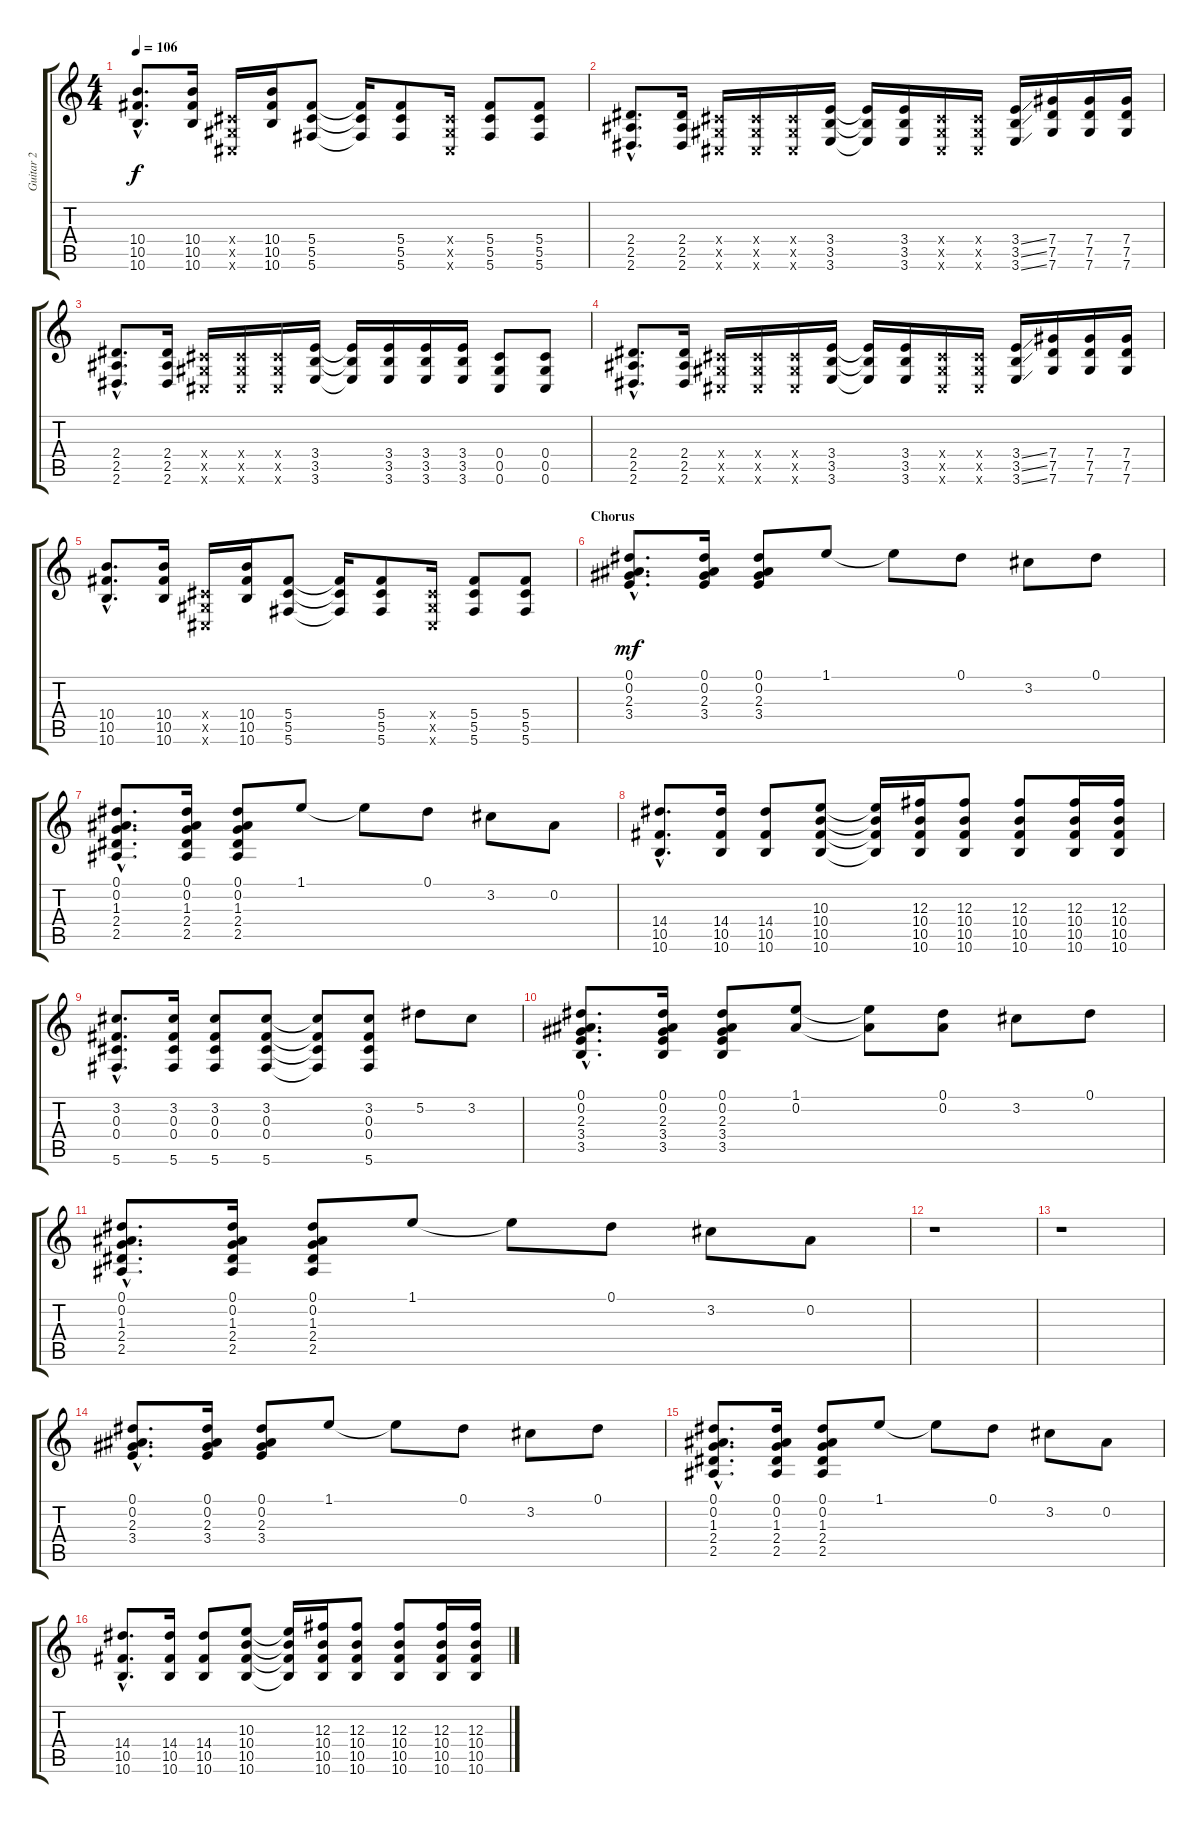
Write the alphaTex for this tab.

\track ("Guitar 2" "Guitar 2") {instrument distortionguitar}
\staff {score tabs}
\tuning (Eb4 Bb3 Gb3 Db3 Ab2 Db2) {hide}
\ts (4 4)
\tempo 106
\clef g2
\ks c
(10.4{hac} 10.5{hac} 10.6{hac}).8{d dy f} (10.4 10.5 10.6).16 (0.4{x} 0.5{x} 0.6{x}).16 (10.4 10.5 10.6).16 (5.4 5.5 5.6).8 (5.4{t} 5.5{t} 5.6{t}).16 (5.4 5.5 5.6).8 (0.4{x} 0.5{x} 0.6{x}).16 (5.4 5.5 5.6).8 (5.4 5.5 5.6).8 |
(2.4{hac} 2.5{hac} 2.6{hac}).8{d} (2.4 2.5 2.6).16 (0.4{x} 0.5{x} 0.6{x}).16 (0.4{x} 0.5{x} 0.6{x}).16 (0.4{x} 0.5{x} 0.6{x}).16 (3.4 3.5 3.6).16 (3.4{t} 3.5{t} 3.6{t}).16 (3.4 3.5 3.6).16 (0.4{x} 0.5{x} 0.6{x}).16 (0.4{x} 0.5{x} 0.6{x}).16 (3.4{ss} 3.5{ss} 3.6{ss}).16 (7.4 7.5 7.6).16 (7.4 7.5 7.6).16 (7.4 7.5 7.6).16 |
(2.4{hac} 2.5{hac} 2.6{hac}).8{d} (2.4 2.5 2.6).16 (0.4{x} 0.5{x} 0.6{x}).16 (0.4{x} 0.5{x} 0.6{x}).16 (0.4{x} 0.5{x} 0.6{x}).16 (3.4 3.5 3.6).16 (3.4{t} 3.5{t} 3.6{t}).16 (3.4 3.5 3.6).16 (3.4 3.5 3.6).16 (3.4 3.5 3.6).16 (0.4 0.5 0.6).8 (0.4 0.5 0.6).8 |
(2.4{hac} 2.5{hac} 2.6{hac}).8{d} (2.4 2.5 2.6).16 (0.4{x} 0.5{x} 0.6{x}).16 (0.4{x} 0.5{x} 0.6{x}).16 (0.4{x} 0.5{x} 0.6{x}).16 (3.4 3.5 3.6).16 (3.4{t} 3.5{t} 3.6{t}).16 (3.4 3.5 3.6).16 (0.4{x} 0.5{x} 0.6{x}).16 (0.4{x} 0.5{x} 0.6{x}).16 (3.4{ss} 3.5{ss} 3.6{ss}).16 (7.4 7.5 7.6).16 (7.4 7.5 7.6).16 (7.4 7.5 7.6).16 |
(10.4{hac} 10.5{hac} 10.6{hac}).8{d} (10.4 10.5 10.6).16 (0.4{x} 0.5{x} 0.6{x}).16 (10.4 10.5 10.6).16 (5.4 5.5 5.6).8 (5.4{t} 5.5{t} 5.6{t}).16 (5.4 5.5 5.6).8 (0.4{x} 0.5{x} 0.6{x}).16 (5.4 5.5 5.6).8 (5.4 5.5 5.6).8 |
\section ("" "Chorus")
(0.1{hac} 0.2{hac} 2.3{hac} 3.4{hac}).8{d dy mf} (0.1 0.2 2.3 3.4).16 (0.1 0.2 2.3 3.4).8 1.1.8 1.1{t}.8 0.1.8 3.2.8 0.1.8 |
(0.1{hac} 0.2{hac} 1.3{hac} 2.4{hac} 2.5{hac}).8{d} (0.1 0.2 1.3 2.4 2.5).16 (0.1 0.2 1.3 2.4 2.5).8 1.1.8 1.1{t}.8 0.1.8 3.2.8 0.2.8 |
(14.4{hac} 10.5{hac} 10.6{hac}).8{d} (14.4 10.5 10.6).16 (14.4 10.5 10.6).8 (10.3 10.4 10.5 10.6).8 (10.3{t} 10.4{t} 10.5{t} 10.6{t}).16 (12.3 10.4 10.5 10.6).16 (12.3 10.4 10.5 10.6).8 (12.3 10.4 10.5 10.6).8 (12.3 10.4 10.5 10.6).16 (12.3 10.4 10.5 10.6).16 |
(3.2{hac} 0.3{hac} 0.4{hac} 5.6{hac}).8{d} (3.2 0.3 0.4 5.6).16 (3.2 0.3 0.4 5.6).8 (3.2 0.3 0.4 5.6).8 (3.2{t} 0.3{t} 0.4{t} 5.6{t}).8 (3.2 0.3 0.4 5.6).8 5.2.8 3.2.8 |
(0.1{hac} 0.2{hac} 2.3{hac} 3.4{hac} 3.5{hac}).8{d} (0.1 0.2 2.3 3.4 3.5).16 (0.1 0.2 2.3 3.4 3.5).8 (1.1 0.2).8 (1.1{t} 0.2{t}).8 (0.1 0.2).8 3.2.8 0.1.8 |
(0.1{hac} 0.2{hac} 1.3{hac} 2.4{hac} 2.5{hac}).8{d} (0.1 0.2 1.3 2.4 2.5).16 (0.1 0.2 1.3 2.4 2.5).8 1.1.8 1.1{t}.8 0.1.8 3.2.8 0.2.8 |
r.1 |
r.1 |
(0.1{hac} 0.2{hac} 2.3{hac} 3.4{hac}).8{d} (0.1 0.2 2.3 3.4).16 (0.1 0.2 2.3 3.4).8 1.1.8 1.1{t}.8 0.1.8 3.2.8 0.1.8 |
(0.1{hac} 0.2{hac} 1.3{hac} 2.4{hac} 2.5{hac}).8{d} (0.1 0.2 1.3 2.4 2.5).16 (0.1 0.2 1.3 2.4 2.5).8 1.1.8 1.1{t}.8 0.1.8 3.2.8 0.2.8 |
(14.4{hac} 10.5{hac} 10.6{hac}).8{d} (14.4 10.5 10.6).16 (14.4 10.5 10.6).8 (10.3 10.4 10.5 10.6).8 (10.3{t} 10.4{t} 10.5{t} 10.6{t}).16 (12.3 10.4 10.5 10.6).16 (12.3 10.4 10.5 10.6).8 (12.3 10.4 10.5 10.6).8 (12.3 10.4 10.5 10.6).16 (12.3 10.4 10.5 10.6).16
